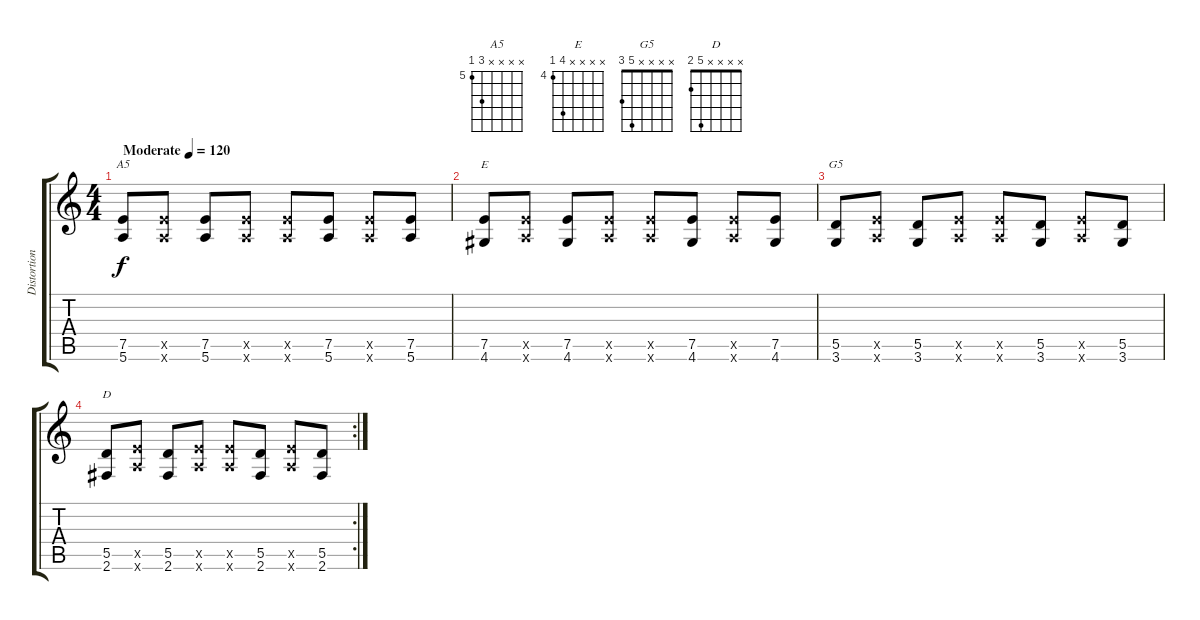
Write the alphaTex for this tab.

\track ("Distortion Guitar" "Distortion") {instrument distortionguitar}
\staff {score tabs}
\tuning (E4 B3 G3 D3 A2 E2) {hide}
\chord ("A5" x x x x 7 5) {firstfret 5}
\chord ("E" x x x x 7 4) {firstfret 4}
\chord ("G5" x x x x 5 3)
\chord ("D" x x x x 5 2)
\ts (4 4)
\tempo (120 "Moderate")
\clef g2
\ks c
(7.5 5.6).8{ch "A5" dy f instrument distortionguitar} (7.5{x} 5.6{x}).8 (7.5 5.6).8 (7.5{x} 5.6{x}).8 (7.5{x} 5.6{x}).8 (7.5 5.6).8 (7.5{x} 5.6{x}).8 (7.5 5.6).8 |
(7.5 4.6).8{ch "E"} (7.5{x} 5.6{x}).8 (7.5 4.6).8 (7.5{x} 5.6{x}).8 (7.5{x} 5.6{x}).8 (7.5 4.6).8 (7.5{x} 5.6{x}).8 (7.5 4.6).8 |
(5.5 3.6).8{ch "G5"} (7.5{x} 5.6{x}).8 (5.5 3.6).8 (7.5{x} 5.6{x}).8 (7.5{x} 5.6{x}).8 (5.5 3.6).8 (7.5{x} 5.6{x}).8 (5.5 3.6).8 |
\rc 2
(5.5 2.6).8{ch "D"} (7.5{x} 5.6{x}).8 (5.5 2.6).8 (7.5{x} 5.6{x}).8 (7.5{x} 5.6{x}).8 (5.5 2.6).8 (7.5{x} 5.6{x}).8 (5.5 2.6).8
